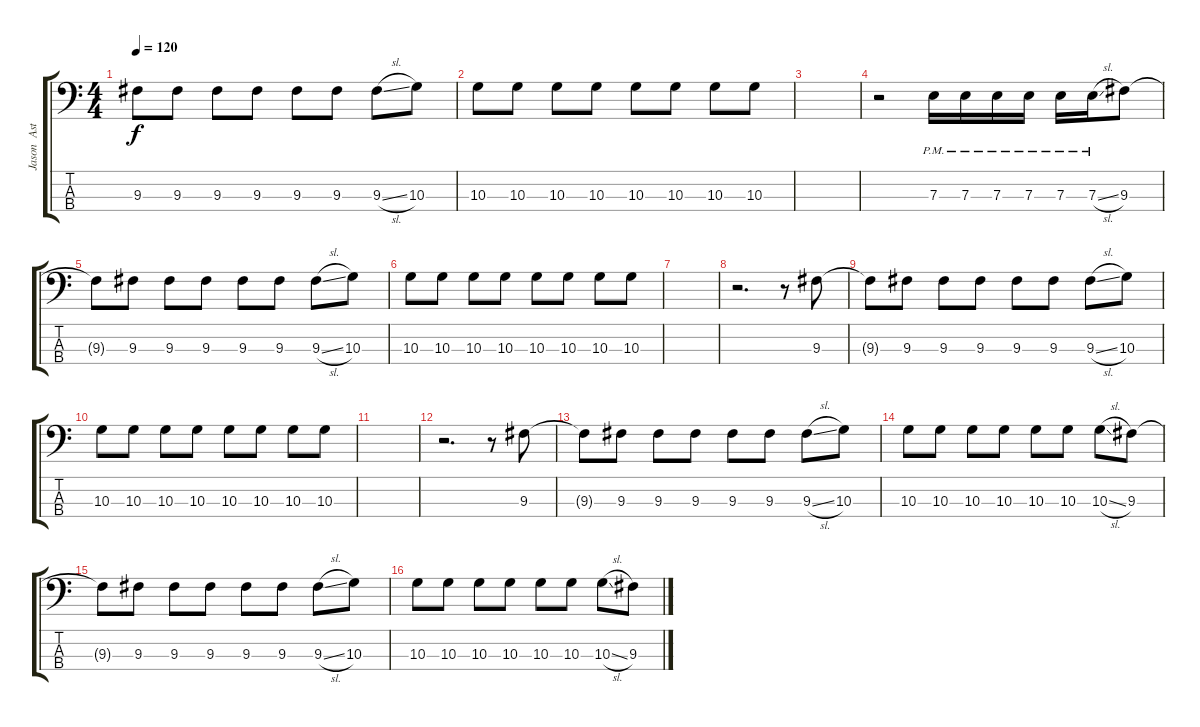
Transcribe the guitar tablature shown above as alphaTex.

\track ("Jason  Astete(Bass)" "Jason  Ast") {instrument electricbassfinger}
\staff {score tabs}
\tuning (G2 D2 A1 E1) {hide}
\ts (4 4)
\tempo 120
\clef f4
\ks c
9.3{t}.8{dy f} 9.3.8 9.3.8 9.3.8 9.3.8 9.3.8 9.3{sl}.8 10.3.8 |
10.3.8 10.3.8 10.3.8 10.3.8 10.3.8 10.3.8 10.3.8 10.3.8 |
|
r.2 7.3{pm}.16 7.3{pm}.16 7.3{pm}.16 7.3{pm}.16 7.3{pm}.16 7.3{sl pm}.16 9.3.8 |
9.3{t}.8 9.3.8 9.3.8 9.3.8 9.3.8 9.3.8 9.3{sl}.8 10.3.8 |
10.3.8 10.3.8 10.3.8 10.3.8 10.3.8 10.3.8 10.3.8 10.3.8 |
|
r.2{d} r.8 9.3.8 |
9.3{t}.8 9.3.8 9.3.8 9.3.8 9.3.8 9.3.8 9.3{sl}.8 10.3.8 |
10.3.8 10.3.8 10.3.8 10.3.8 10.3.8 10.3.8 10.3.8 10.3.8 |
|
r.2{d} r.8 9.3.8 |
9.3{t}.8 9.3.8 9.3.8 9.3.8 9.3.8 9.3.8 9.3{sl}.8 10.3.8 |
10.3.8 10.3.8 10.3.8 10.3.8 10.3.8 10.3.8 10.3{sl}.8 9.3.8 |
9.3{t}.8 9.3.8 9.3.8 9.3.8 9.3.8 9.3.8 9.3{sl}.8 10.3.8 |
10.3.8 10.3.8 10.3.8 10.3.8 10.3.8 10.3.8 10.3{sl}.8 9.3.8
